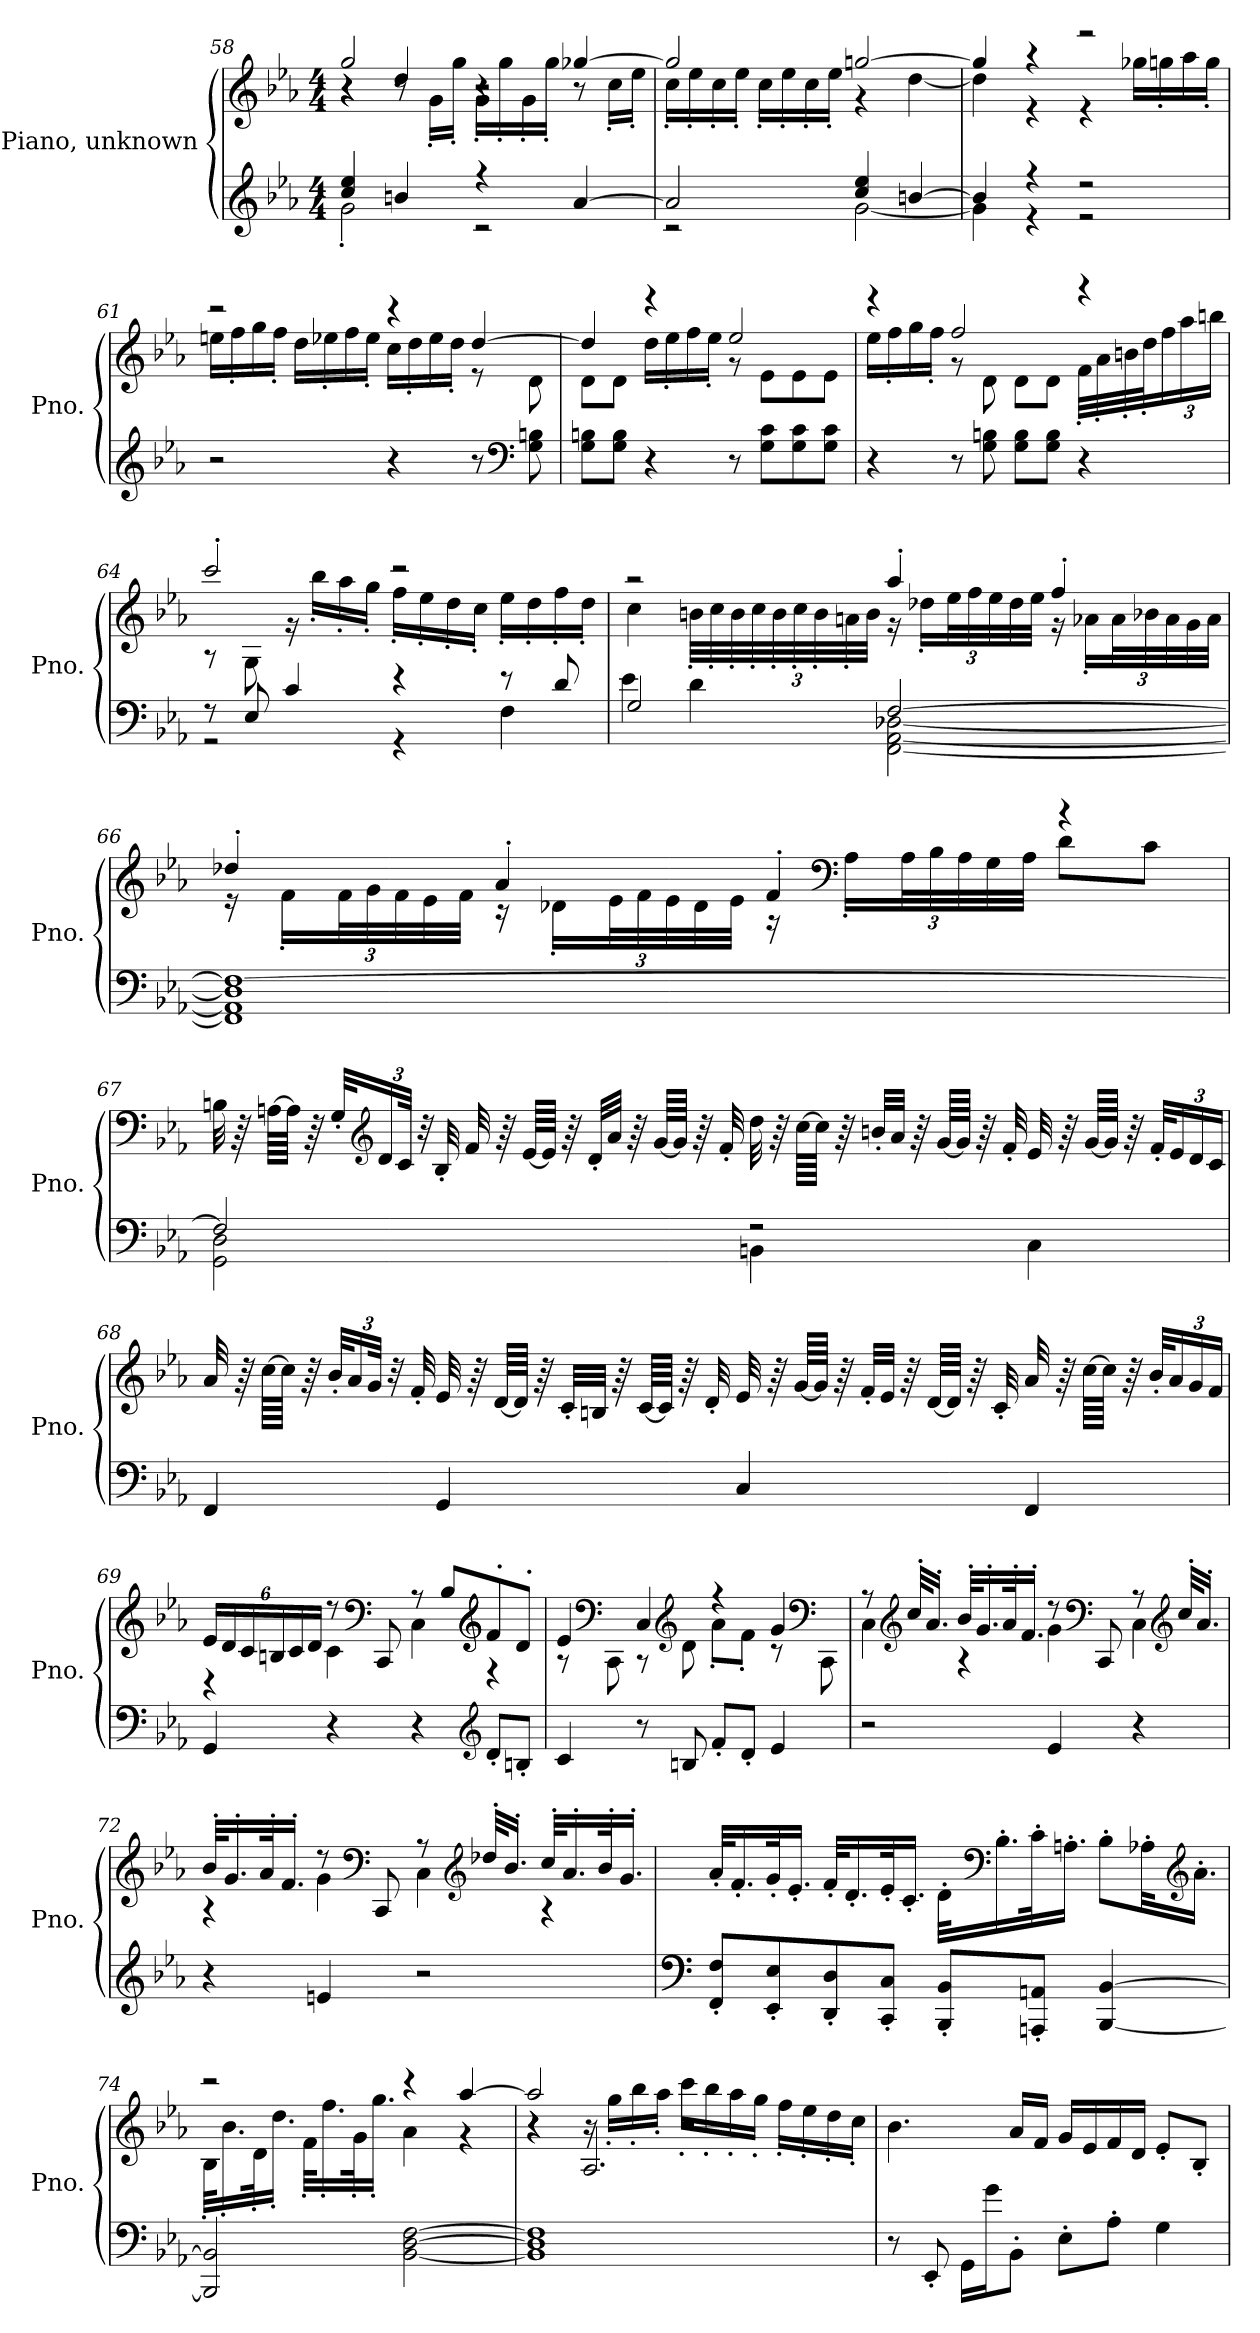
**kern	**kern
*part1	*part1
*staff2	*staff1
*I"Piano, unknown	*
*I'Pno.	*
*clefG2	*clefG2
*k[b-e-a-]	*k[b-e-a-]
*M4/4	*M4/4
=58	=58
*^	*^
*	*	*	*^
4cc/ 4ee-/	2g'\	2gg/	4r	4r
4bn/	.	.	8r	4dd/
.	.	.	16g'\LL	.
.	.	.	16gg'\JJ	.
4r	2r	4r	16g'\LL	2r
.	.	.	16gg'\	.
.	.	.	16g'\	.
.	.	.	16gg'\JJ	.
[4a-/	.	[4gg-X/	8r	.
.	.	.	16cc'\LL	.
.	.	.	16ee-'\JJ	.
*	*	*	*v	*v
=59	=59	=59	=59
2a-/]	2r	2gg-/]	16cc'\LL
.	.	.	16ee-'\
.	.	.	16cc'\
.	.	.	16ee-'\JJ
.	.	.	16cc'\LL
.	.	.	16ee-'\
.	.	.	16cc'\
.	.	.	16ee-'\JJ
4cc/ 4ee-/	[2g\	[2ggn/	4r
[4bn/	.	.	[4dd\
=60	=60	=60	=60
4b/]	4g\]	4gg/]	4dd\]
4r	4r	4r	4r
2r	2r	2r	4r
.	.	.	16gg-X\LL
.	.	.	16ggn'\
.	.	.	16aa-\
.	.	.	16gg'\JJ
*v	*v	*	*
!!LO:LB:g=z	!!
=61	=61	=61
2r	2r	16een\LL
.	.	16ff'\
.	.	16gg\
.	.	16ff'\JJ
.	.	16dd\LL
.	.	16ee-X'\
.	.	16ff\
.	.	16ee-'\JJ
4r	4r	16cc\LL
.	.	16dd'\
.	.	16ee-\
.	.	16dd'\JJ
8r	[4dd/	8r
*clefF4	*	*
8G\ 8Bn\	.	8d\
=62	=62	=62
8G\ 8Bn\L	4dd/]	8d\L
8G\ 8B\J	.	8d\J
4r	4r	16dd\LL
.	.	16ee-'\
.	.	16ff\
.	.	16ee-'\JJ
8r	2ee-/	8r
8G\ 8c\L	.	8e-\L
8G\ 8c\	.	8e-\
8G\ 8c\J	.	8e-\J
!!LO:PB:g=z	!!
=63	=63	=63
4r	4r	16ee-\LL
.	.	16ff'\
.	.	16gg\
.	.	16ff'\JJ
8r	2ff/	8r
8G\ 8Bn\	.	8d\
8G\ 8B\L	.	8d\L
8G\ 8B\J	.	8d\J
4r	4r	32f'\LLL
.	.	32a-'\
.	.	32bn'\
.	.	32dd'\J
*	*	*Xbrackettup
.	.	24ff\
.	.	24aa-\
.	.	24bbn\JJ
=64	=64	=64
*^	*	*
8r	2r	2ccc'/	8r
8E-/	.	.	8G\
4c/	.	.	16r
.	.	.	16bb-'\LL
.	.	.	16aa-'\
.	.	.	16gg'\JJ
4r	4r	2r	16ff'\LL
.	.	.	16ee-'\
.	.	.	16dd'\
.	.	.	16cc'\JJ
8r	4F\	.	16ee-'\LL
.	.	.	16dd'\
8d/	.	.	16ff'\
.	.	.	16dd'\JJ
!!LO:LB:g=z	!!
=65	=65	=65	=65
2G/	4e-\	2r	4cc\
.	4d\	.	32bn'\LLL
.	.	.	32cc'\
.	.	.	32b'\
.	.	.	32cc'\
.	.	.	48b'\
.	.	.	48cc'\
.	.	.	48b'\
.	.	.	32an'\
.	.	.	32b\JJJ
[2F/	[2FF\ [2AA-\ [2D-X\	4aa-'/	16r
.	.	.	16dd-X'\LL
.	.	.	48ee-\L
.	.	.	48ff\
.	.	.	48ee-\
.	.	.	32dd-\
.	.	.	32ee-\JJJ
.	.	4ff'/	16r
.	.	.	16a-X'\LL
.	.	.	48a-\L
.	.	.	48b-X\
.	.	.	48a-\
.	.	.	32g\
.	.	.	32a-\JJJ
!!LO:LB:g=z	!!
=66	=66	=66	=66
1F_	1FF] 1AA-] 1D-]	4dd-X'/	16r
.	.	.	16f'\LL
.	.	.	48f\L
.	.	.	48g\
.	.	.	48f\
.	.	.	32e-\
.	.	.	32f\JJJ
.	.	4a-'/	16r
.	.	.	16d-X'\LL
.	.	.	48e-\L
.	.	.	48f\
.	.	.	48e-\
.	.	.	32d-\
.	.	.	32e-\JJJ
.	.	4f'/	16r
*	*	*clefF4	*
.	.	.	16A-'\LL
.	.	.	48A-\L
.	.	.	48B-\
.	.	.	48A-\
.	.	.	32G\
.	.	.	32A-\JJJ
.	.	4r	8d-\L
.	.	.	8c\J
*	*	*v	*v
!!LO:LB:g=z
=67	=67	=67
2F/]	2GG\ 2D\	32Bn\
.	.	64r
.	.	[64An\LLLL
.	.	64A\JJJJ]
.	.	64r
.	.	32G'/KLL
*	*	*clefG2
.	.	24d/
.	.	48c/JJk
.	.	32r
.	.	32B'/
.	.	32f/
.	.	64r
.	.	[64e-/LLLL
.	.	64e-/JJJJ]
.	.	64r
.	.	32d'/LLL
.	.	32a-/JJJ
.	.	64r
.	.	[64g/LLLL
.	.	64g/JJJJ]
.	.	64r
.	.	32f'/
2r	4BBn\	32dd\
.	.	64r
.	.	[64cc\LLLL
.	.	64cc\JJJJ]
.	.	64r
.	.	32bn'/LLL
.	.	32a-/JJJ
.	.	64r
.	.	[64g/LLLL
.	.	64g/JJJJ]
.	.	64r
.	.	32f'/
.	4C\	32e-/
.	.	64r
.	.	[64g/LLLL
.	.	64g/JJJJ]
.	.	64r
.	.	32f'/KLL
.	.	24e-/
.	.	24d/
.	.	24c/JJ
*v	*v	*
!!LO:LB:g=z
=68	=68
4FF/	32a-/
.	64r
.	[64cc\LLLL
.	64cc\JJJJ]
.	64r
.	32b-'/KLL
.	24a-/
.	48g/JJk
.	32r
.	32f'/
4GG/	32e-/
.	64r
.	[64d/LLLL
.	64d/JJJJ]
.	64r
.	32c'/LLL
.	32Bn/JJJ
.	64r
.	[64c/LLLL
.	64c/JJJJ]
.	64r
.	32d'/
4C/	32e-/
.	64r
.	[64g/LLLL
.	64g/JJJJ]
.	64r
.	32f'/LLL
.	32e-/JJJ
.	64r
.	[64d/LLLL
.	64d/JJJJ]
.	64r
.	32c'/
4FF/	32a-/
.	64r
.	[64cc\LLLL
.	64cc\JJJJ]
.	64r
.	32b-'/KLL
.	24a-/
.	24g/
.	24f/JJ
!!LO:LB:g=z
=69	=69
*	*^
4GG/	24e-/LL	4r
.	24d/	.
.	24c/	.
.	24Bn/	.
.	24c/	.
.	24d/JJ	.
4r	8r	4c\
*	*clefF4	*
.	8CC/	.
4r	8r	4C\
.	8B/L	.
*clefG2	*clefG2	*
8d'/L	8f'/	4r
8Bn'/J	8d'/J	.
=70	=70	=70
4c/	4e-/	8r
*	*clefF4	*
.	.	8CC\
8r	4C/	8r
*	*clefG2	*
8Bn/	.	8d\
8f'/L	4r	8a-'\L
8d'/J	.	8f'\J
4e-/	4g/	8r
*	*clefF4	*
.	.	8CC\
!!LO:PB:g=z	!!
=71	=71	=71
2r	8r	4C\
*	*clefG2	*
.	32cc'/KLL	.
.	16.a-'/JJ	.
.	32b-'/KLL	4r
.	16.g'/	.
.	32a-'/K	.
.	16.f'/JJ	.
4e-/	8r	4g\
*	*clefF4	*
.	8CC/	.
4r	8r	4C\
*	*clefG2	*
.	32cc'/KLL	.
.	16.a-'/JJ	.
=72	=72	=72
4r	32b-'/KLL	4r
.	16.g'/	.
.	32a-'/K	.
.	16.f'/JJ	.
4en/	8r	4g\
*	*clefF4	*
.	8CC/	.
2r	8r	4C\
*	*clefG2	*
.	32dd-X'/KLL	.
.	16.b-'/JJ	.
.	32cc'/KLL	4r
.	16.a-'/	.
.	32b-'/K	.
.	16.g'/JJ	.
*	*v	*v
!!LO:LB:g=z
=73	=73
*clefF4	*
8FF/' 8F/'L	32a-'/KLL
.	16.f'/
8EE-/' 8E-/'	32g'/K
.	16.e-'/JJ
8DD/' 8D/'	32f'/KLL
.	16.d'/
8CC/' 8C/'J	32e-'/K
.	16.c'/JJ
8BBB-/' 8BB-/'L	32d'\KLL
*	*clefF4
.	16.B-'\
8AAAn/' 8AAn/'J	32c'\K
.	16.An'\JJ
[4BBB-/ [4BB-/	8B-'\L
.	32A-X'\KL
*	*clefG2
.	16.a-'\JJ
=74	=74
*	*^
2BBB-/] 2BB-/]	2r	32B-'\KLL
.	.	16.b-'\
.	.	32d'\K
.	.	16.dd'\JJ
.	.	32f'\KLL
.	.	16.ff'\
.	.	32g'\K
.	.	16.gg'\JJ
[2BB-\ [2D\ [2F\	4r	4a-\
.	[4aa-/	4r
!!LO:LB:g=z
=75	=75	=75
*	*	*^
1BB-] 1D] 1F]	2aa-/]	4r	4r
.	.	16r	2.A-/
.	.	16gg'\LL	.
.	.	16bb-'\	.
.	.	16aa-'\JJ	.
.	2r	16ccc'\LL	.
.	.	16bb-'\	.
.	.	16aa-'\	.
.	.	16gg'\JJ	.
.	.	16ff'\LL	.
.	.	16ee-'\	.
.	.	16dd'\	.
.	.	16cc'\JJ	.
*	*v	*v	*v
=76	=76
8r	4.b-\
8EE-'/	.
16GG\LL	.
16g\J	.
8BB-'\J	16a-/LL
.	16f/JJ
8E-'\L	16g/LL
.	16e-/
8A-'\J	16f/
.	16d/JJ
4G\	8e-'/L
.	8B-'/J
=	=
*-	*-
